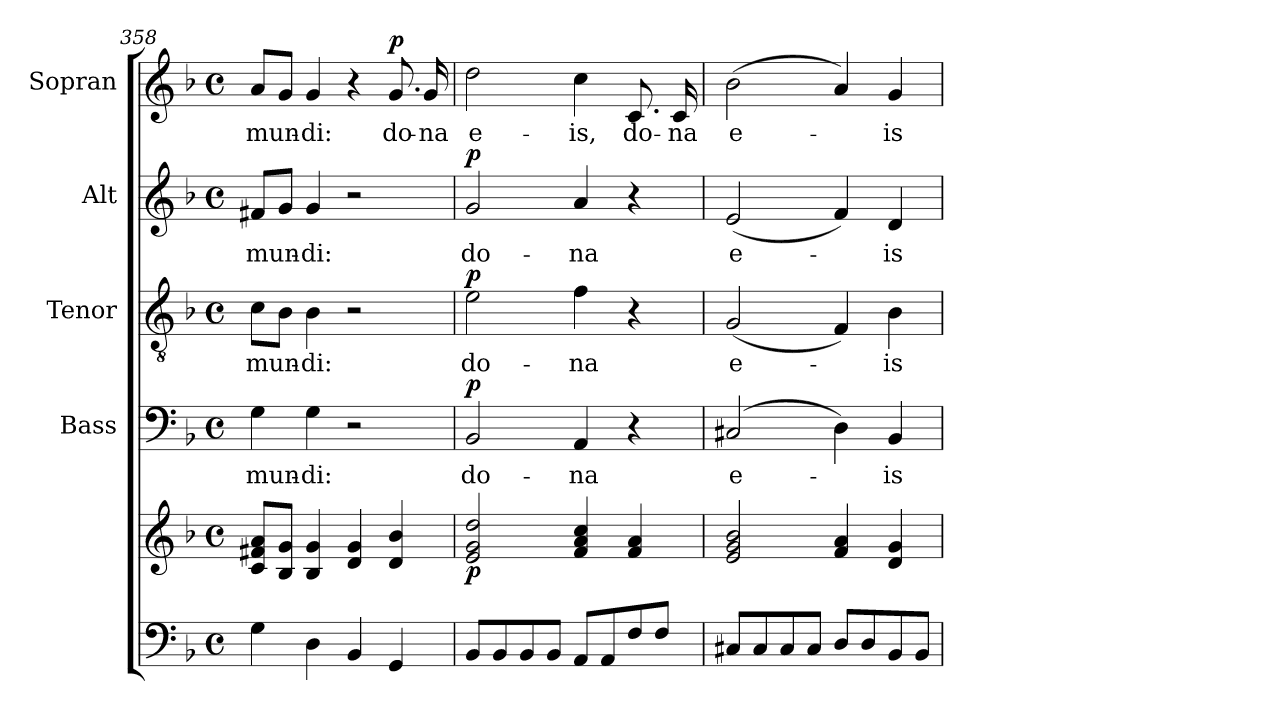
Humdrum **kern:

**kern	**kern	**dynam	**kern	**text	**dynam	**kern	**text	**dynam	**kern	**text	**dynam	**kern	**text	**dynam
*part5	*part5	*part5	*part4	*part4	*part4	*part3	*part3	*part3	*part2	*part2	*part2	*part1	*part1	*part1
*staff6	*staff5	*staff5/6	*staff4	*staff4	*staff4	*staff3	*staff3	*staff3	*staff2	*staff2	*staff2	*staff1	*staff1	*staff1
*	*	*	*I"Bass	*	*	*I"Tenor	*	*	*I"Alt	*	*	*I"Sopran	*	*
*	*	*	*I'B.	*	*	*I'T.	*	*	*I'A.	*	*	*I'S.	*	*
*clefF4	*clefG2	*	*clefF4	*	*	*clefGv2	*	*	*clefG2	*	*	*clefG2	*	*
*k[b-]	*k[b-]	*	*k[b-]	*	*	*k[b-]	*	*	*k[b-]	*	*	*k[b-]	*	*
*F:	*F:	*	*F:	*	*	*F:	*	*	*F:	*	*	*F:	*	*
*M4/4	*M4/4	*	*M4/4	*	*	*M4/4	*	*	*M4/4	*	*	*M4/4	*	*
*met(c)	*met(c)	*	*met(c)	*	*	*met(c)	*	*	*met(c)	*	*	*met(c)	*	*
=358	=358	=358	=358	=358	=358	=358	=358	=358	=358	=358	=358	=358	=358	=358
!	!	!	!	!LO:LY:b	!	!	!LO:LY:b	!	!	!LO:LY:b	!	!	!LO:LY:b	!
4G\	8c/ 8f#X/ 8a/L	.	4G\	mun-	.	8c\L	mun-	.	8f#X/L	mun-	.	8a/L	mun-	.
.	8B-/ 8g/J	.	.	.	.	8B-\J	.	.	8g/J	.	.	8g/J	.	.
!	!	!	!	!LO:LY:b	!	!	!LO:LY:b	!	!	!LO:LY:b	!	!	!LO:LY:b	!
4D\	4B-/ 4g/	.	4G\	-di:	.	4B-\	-di:	.	4g/	-di:	.	4g/	-di:	.
4BB-/	4d/ 4g/	.	2r	.	.	2r	.	.	2r	.	.	4r	.	.
!	!	!	!	!	!	!	!	!	!	!	!	!	!LO:LY:b	!LO:DY:a
4GG/	4d/ 4b-/	.	.	.	.	.	.	.	.	.	.	8.g/	do-	p
!	!	!	!	!	!	!	!	!	!	!	!	!	!LO:LY:b	!
.	.	.	.	.	.	.	.	.	.	.	.	16g/	-na	.
!!LO:PB:g=z
=359	=359	=359	=359	=359	=359	=359	=359	=359	=359	=359	=359	=359	=359	=359
!	!	!LO:DY:b	!	!LO:LY:b	!LO:DY:a	!	!LO:LY:b	!LO:DY:a	!	!LO:LY:b	!LO:DY:a	!	!LO:LY:b	!
8BB-/L	2e/ 2g/ 2dd/	p	2BB-/	do-	p	2e\	do-	p	2g/	do-	p	2dd\	e-	.
8BB-/	.	.	.	.	.	.	.	.	.	.	.	.	.	.
8BB-/	.	.	.	.	.	.	.	.	.	.	.	.	.	.
8BB-/J	.	.	.	.	.	.	.	.	.	.	.	.	.	.
!	!	!	!	!LO:LY:b	!	!	!LO:LY:b	!	!	!LO:LY:b	!	!	!LO:LY:b	!
8AA/L	4f/ 4a/ 4cc/	.	4AA/	-na	.	4f\	-na	.	4a/	-na	.	4cc\	-is,	.
8AA/	.	.	.	.	.	.	.	.	.	.	.	.	.	.
!	!	!	!	!	!	!	!	!	!	!	!	!	!LO:LY:b	!
8F/	4f/ 4a/	.	4r	.	.	4r	.	.	4r	.	.	8.c/	do-	.
8F/J	.	.	.	.	.	.	.	.	.	.	.	.	.	.
!	!	!	!	!	!	!	!	!	!	!	!	!	!LO:LY:b	!
.	.	.	.	.	.	.	.	.	.	.	.	16c/	-na	.
=360	=360	=360	=360	=360	=360	=360	=360	=360	=360	=360	=360	=360	=360	=360
!	!	!	!	!LO:LY:b	!	!	!LO:LY:b	!	!	!LO:LY:b	!	!	!LO:LY:b	!
8C#X/L	2e/ 2g/ 2b-/	.	(2C#X/	e-	.	(<2G/	e-	.	(<2e/	e-	.	(>2b-\	e-	.
8C#/	.	.	.	.	.	.	.	.	.	.	.	.	.	.
8C#/	.	.	.	.	.	.	.	.	.	.	.	.	.	.
8C#/J	.	.	.	.	.	.	.	.	.	.	.	.	.	.
8D/L	4f/ 4a/	.	4D\)	.	.	4F/)	.	.	4f/)	.	.	4a/)	.	.
8D/	.	.	.	.	.	.	.	.	.	.	.	.	.	.
!	!	!	!	!LO:LY:b	!	!	!LO:LY:b	!	!	!LO:LY:b	!	!	!LO:LY:b	!
8BB-/	4d/ 4g/	.	4BB-/	-is	.	4B-\	-is	.	4d/	-is	.	4g/	-is	.
8BB-/J	.	.	.	.	.	.	.	.	.	.	.	.	.	.
=	=	=	=	=	=	=	=	=	=	=	=	=	=	=
*-	*-	*-	*-	*-	*-	*-	*-	*-	*-	*-	*-	*-	*-	*-
